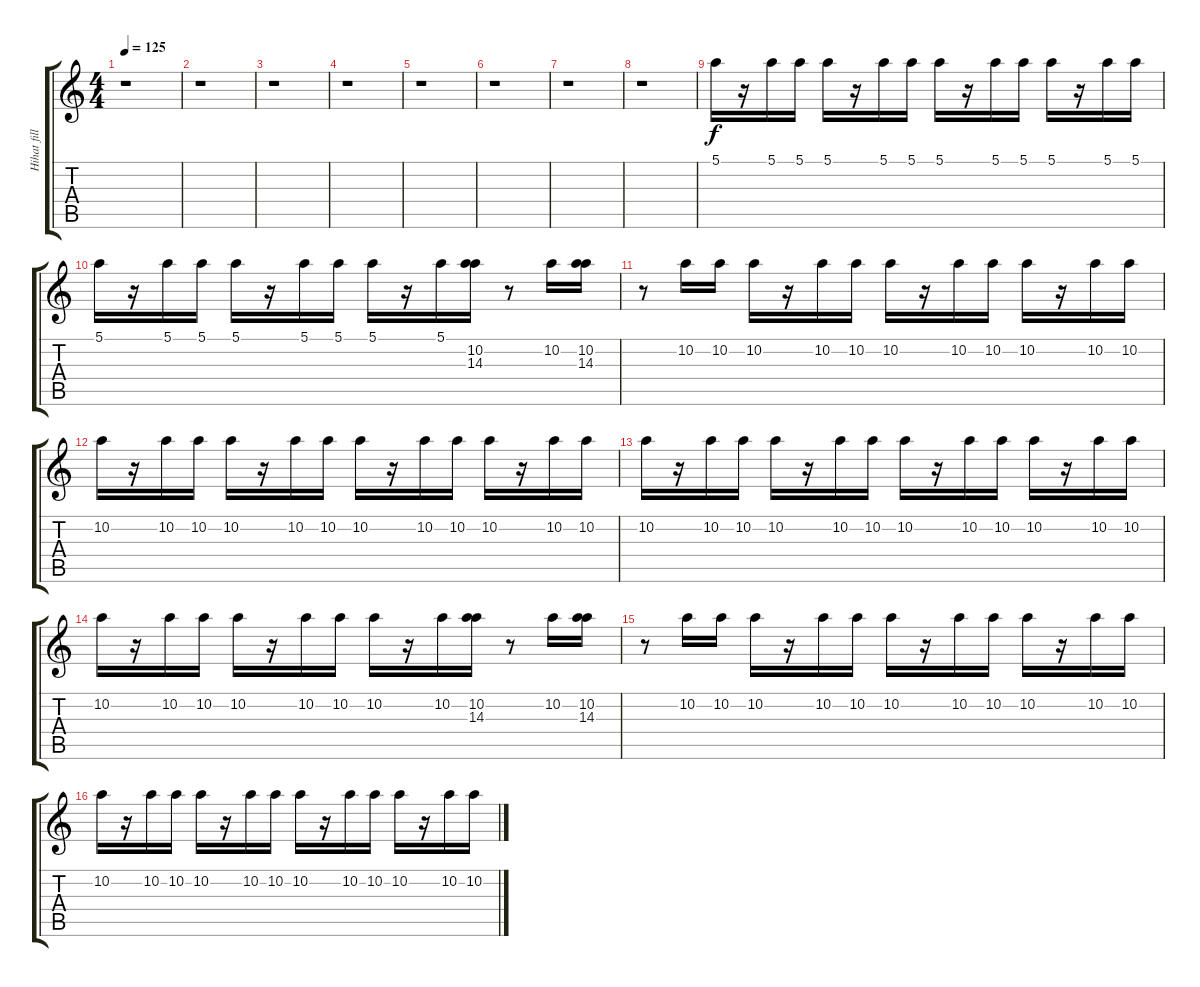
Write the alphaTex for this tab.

\track ("Hihat fills     " "Hihat fill") {instrument acousticguitarsteel}
\staff {score tabs}
\tuning (E4 B3 G3 D3 A2 E2) {hide}
\ts (4 4)
\tempo 125
\clef g2
\ks c
r.1{dy f} |
r.1 |
r.1 |
r.1 |
r.1 |
r.1 |
r.1 |
r.1 |
5.1.16 r.16 5.1.16 5.1.16 5.1.16 r.16 5.1.16 5.1.16 5.1.16 r.16 5.1.16 5.1.16 5.1.16 r.16 5.1.16 5.1.16 |
5.1.16 r.16 5.1.16 5.1.16 5.1.16 r.16 5.1.16 5.1.16 5.1.16 r.16 5.1.16 (10.2 14.3).16 r.8 10.2.16 (10.2 14.3).16 |
r.8 10.2.16 10.2.16 10.2.16 r.16 10.2.16 10.2.16 10.2.16 r.16 10.2.16 10.2.16 10.2.16 r.16 10.2.16 10.2.16 |
10.2.16 r.16 10.2.16 10.2.16 10.2.16 r.16 10.2.16 10.2.16 10.2.16 r.16 10.2.16 10.2.16 10.2.16 r.16 10.2.16 10.2.16 |
10.2.16 r.16 10.2.16 10.2.16 10.2.16 r.16 10.2.16 10.2.16 10.2.16 r.16 10.2.16 10.2.16 10.2.16 r.16 10.2.16 10.2.16 |
10.2.16 r.16 10.2.16 10.2.16 10.2.16 r.16 10.2.16 10.2.16 10.2.16 r.16 10.2.16 (10.2 14.3).16 r.8 10.2.16 (10.2 14.3).16 |
r.8 10.2.16 10.2.16 10.2.16 r.16 10.2.16 10.2.16 10.2.16 r.16 10.2.16 10.2.16 10.2.16 r.16 10.2.16 10.2.16 |
10.2.16 r.16 10.2.16 10.2.16 10.2.16 r.16 10.2.16 10.2.16 10.2.16 r.16 10.2.16 10.2.16 10.2.16 r.16 10.2.16 10.2.16
